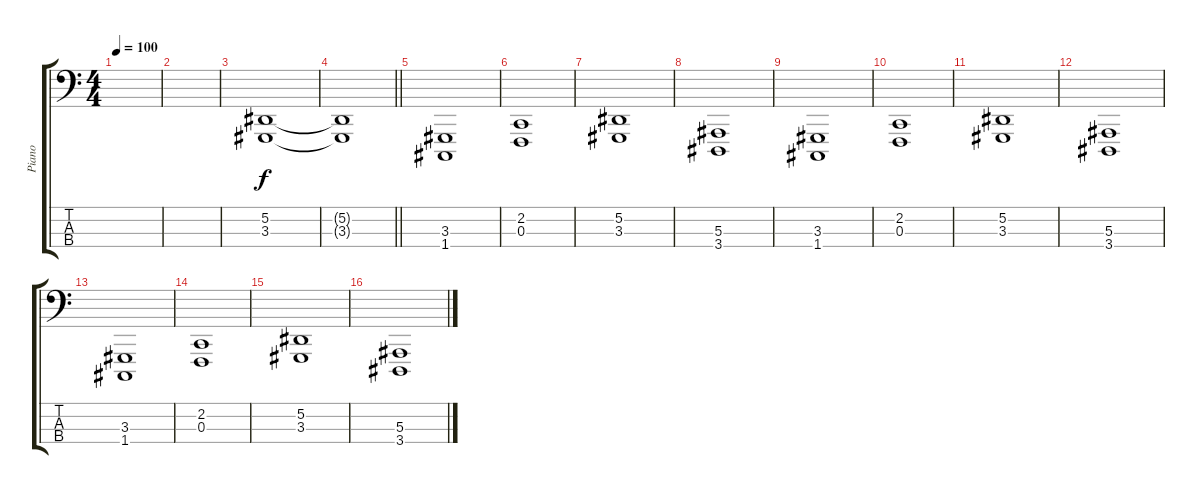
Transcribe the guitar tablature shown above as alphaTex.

\track ("Piano" "Piano") {instrument acousticgrandpiano}
\staff {score tabs}
\tuning (Eb2 Bb1 F1 C1) {hide}
\ts (4 4)
\tempo 100
\clef f4
\ks c
|
|
(5.2 3.3).1 |
\barLineRight lightlight
(5.2{t} 3.3{t}).1 |
(3.3 1.4).1 |
(2.2 0.3).1 |
(5.2 3.3).1 |
(5.3 3.4).1 |
(3.3 1.4).1 |
(2.2 0.3).1 |
(5.2 3.3).1 |
(5.3 3.4).1 |
(3.3 1.4).1 |
(2.2 0.3).1 |
(5.2 3.3).1 |
(5.3 3.4).1
